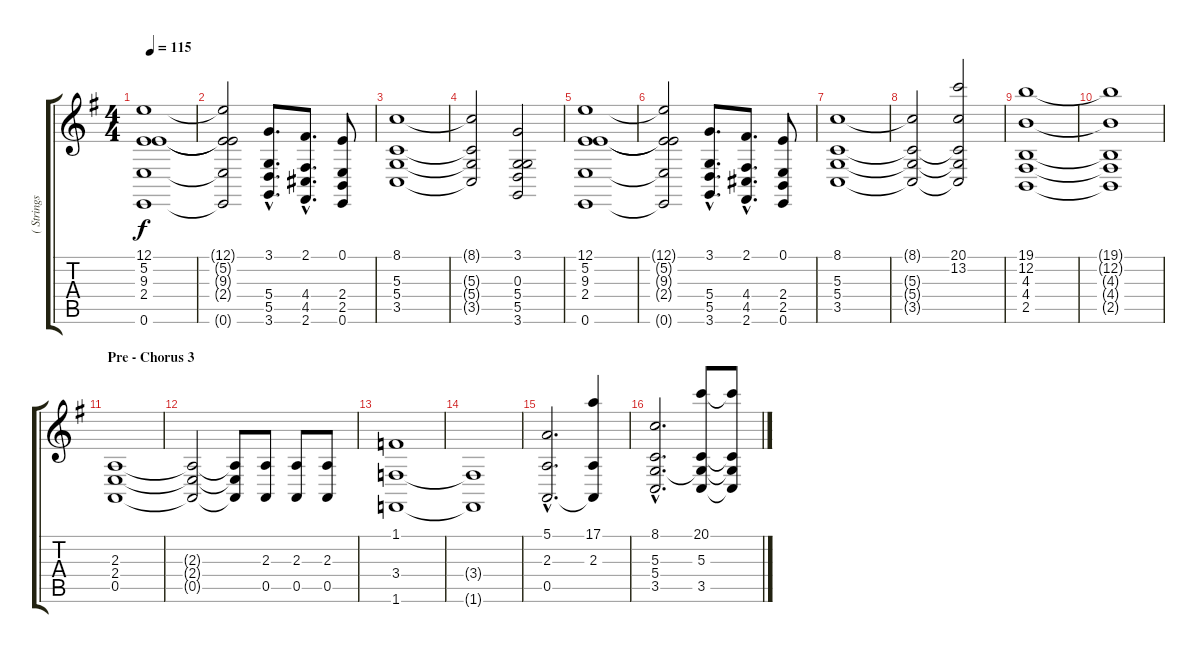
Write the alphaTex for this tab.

\track ("( Strings )" "( Strings ") {instrument tremolostrings}
\staff {score tabs}
\tuning (E4 B3 G3 D3 A2 E2) {hide}
\ts (4 4)
\tempo 115
\clef g2
\ks eminor
(12.1 5.2 9.3 2.4 0.6).1{dy f} |
(12.1{t} 5.2{t} 9.3{t} 2.4{t} 0.6{t}).2 (3.1{hac} 5.4{hac} 5.5{hac} 3.6{hac}).8{d} (2.1{hac} 4.4{hac} 4.5{hac} 2.6{hac}).8{d} (0.1 2.4 2.5 0.6).8 |
(8.1 5.3 5.4 3.5).1 |
(8.1{t} 5.3{t} 5.4{t} 3.5{t}).2 (3.1 0.3 5.4 5.5 3.6).2 |
(12.1 5.2 9.3 2.4 0.6).1 |
(12.1{t} 5.2{t} 9.3{t} 2.4{t} 0.6{t}).2 (3.1{hac} 5.4{hac} 5.5{hac} 3.6{hac}).8{d} (2.1{hac} 4.4{hac} 4.5{hac} 2.6{hac}).8{d} (0.1 2.4 2.5 0.6).8 |
(8.1 5.3 5.4 3.5).1 |
(8.1{t} 5.3{t} 5.4{t} 3.5{t}).2 (20.1 13.2 5.3{t} 5.4{t} 3.5{t}).2 |
(19.1 12.2 4.3 4.4 2.5).1 |
(19.1{t} 12.2{t} 4.3{t} 4.4{t} 2.5{t}).1 |
\section ("" "Pre - Chorus 3")
(2.3 2.4 0.5).1{volume 15} |
(2.3{t} 2.4{t} 0.5{t}).2 (2.3{t} 2.4{t} 0.5{t}).8 (2.3 0.5).8 (2.3 0.5).8 (2.3 0.5).8 |
(1.1 3.4 1.6).1 |
(3.4{t} 1.6{t}).1 |
(5.1{hac} 2.3{hac} 0.5{hac}).2{d} (17.1 2.3 0.5{t}).4 |
(8.1{hac} 5.3{hac} 5.4{hac} 3.5{hac}).2{d} (20.1 5.3 5.4{t} 3.5).8 (20.1{t} 5.3{t} 5.4{t} 3.5{t}).8
